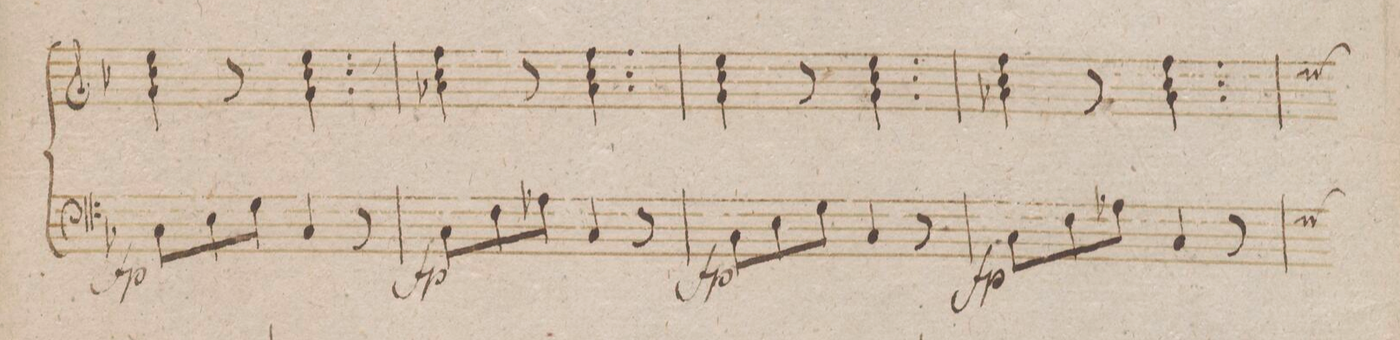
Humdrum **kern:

**kern
*I"Organo.
*clefF4
*k[b-]
*M6/8
8C\L
8E\
8G\J
4C/
8r
=47
8C\L
8F\
8A-X\J
4C/
8r
=48
8C\L
8E\
8G\J
4C/
8r
=49
8C\L
8F\
8A-X\J
4C/
8r
=50
*-
